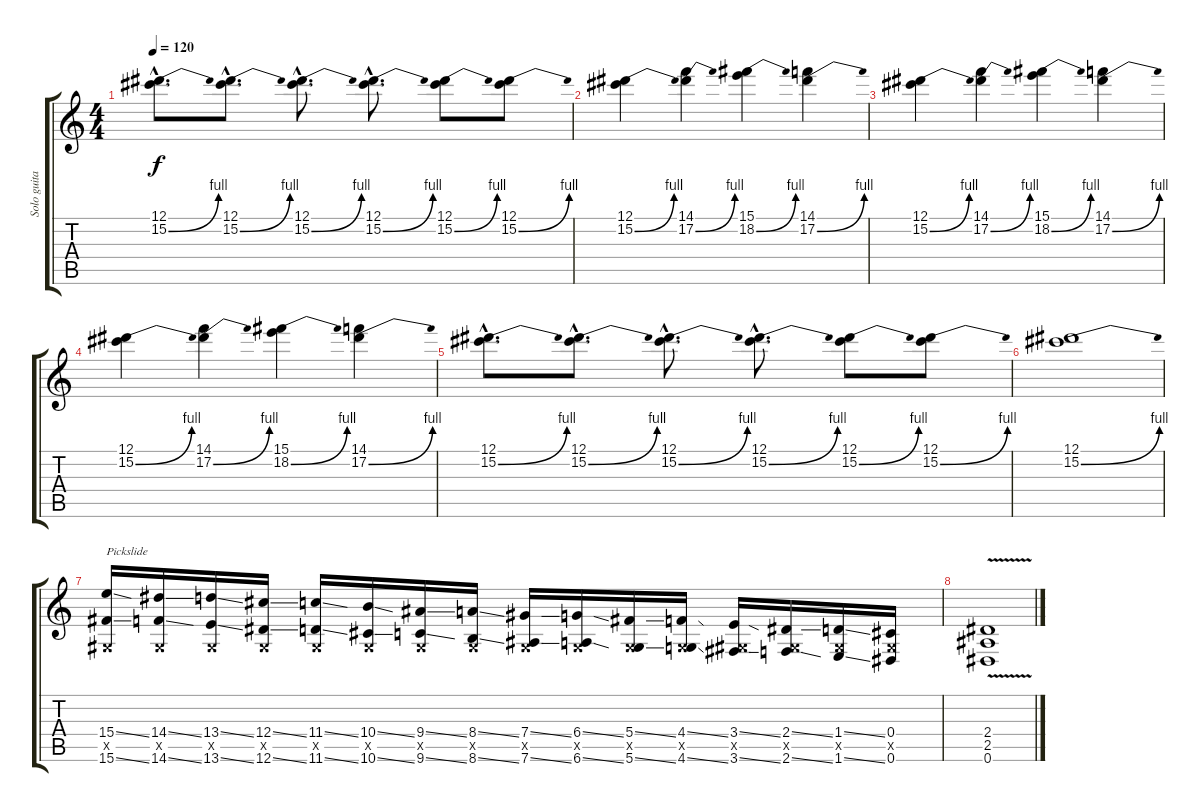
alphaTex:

\track ("Solo guitar" "Solo guita") {instrument distortionguitar}
\staff {score tabs}
\tuning (Eb4 Bb3 Gb3 Db3 Ab2 Eb2) {hide}
\ts (4 4)
\tempo 120
\clef g2
\ks c
(12.1{hac} 15.2{be (bend 0 0 60 4) hac}).8{d dy f} (12.1{hac} 15.2{be (bend 0 0 60 4) hac}).8{d} (12.1{hac} 15.2{be (bend 0 0 60 4) hac}).8{d} (12.1{hac} 15.2{be (bend 0 0 60 4) hac}).8{d} (12.1 15.2{be (bend 0 0 60 4)}).8 (12.1 15.2{be (bend 0 0 60 4)}).8 |
(12.1 15.2{be (bend 0 0 60 4)}).4 (14.1 17.2{be (bend 0 0 60 4)}).4 (15.1 18.2{be (bend 0 0 60 4)}).4 (14.1 17.2{be (bend 0 0 60 4)}).4 |
(12.1 15.2{be (bend 0 0 60 4)}).4 (14.1 17.2{be (bend 0 0 60 4)}).4 (15.1 18.2{be (bend 0 0 60 4)}).4 (14.1 17.2{be (bend 0 0 60 4)}).4 |
(12.1 15.2{be (bend 0 0 60 4)}).4 (14.1 17.2{be (bend 0 0 60 4)}).4 (15.1 18.2{be (bend 0 0 60 4)}).4 (14.1 17.2{be (bend 0 0 60 4)}).4 |
(12.1{hac} 15.2{be (bend 0 0 60 4) hac}).8{d} (12.1{hac} 15.2{be (bend 0 0 60 4) hac}).8{d} (12.1{hac} 15.2{be (bend 0 0 60 4) hac}).8{d} (12.1{hac} 15.2{be (bend 0 0 60 4) hac}).8{d} (12.1 15.2{be (bend 0 0 60 4)}).8 (12.1 15.2{be (bend 0 0 60 4)}).8 |
(12.1 15.2{be (bend 0 0 60 4)}).1 |
(15.4{ss} 0.5{x} 15.6{ss}).16{txt "Pickslide" instrument guitarfretnoise} (14.4{ss} 0.5{x} 14.6{ss}).16 (13.4{ss} 0.5{x} 13.6{ss}).16 (12.4{ss} 0.5{x} 12.6{ss}).16 (11.4{ss} 0.5{x} 11.6{ss}).16 (10.4{ss} 0.5{x} 10.6{ss}).16 (9.4{ss} 0.5{x} 9.6{ss}).16 (8.4{ss} 0.5{x} 8.6{ss}).16 (7.4{ss} 0.5{x} 7.6{ss}).16 (6.4{ss} 0.5{x} 6.6{ss}).16 (5.4{ss} 0.5{x} 5.6{ss}).16 (4.4{ss} 0.5{x} 4.6{ss}).16 (3.4{ss} 0.5{x} 3.6{ss}).16 (2.4{ss} 0.5{x} 2.6{ss}).16 (1.4{ss} 0.5{x} 1.6{ss}).16 (0.4 0.5{x} 0.6).16 |
(2.4 2.5 0.6{v}).1{instrument distortionguitar}
